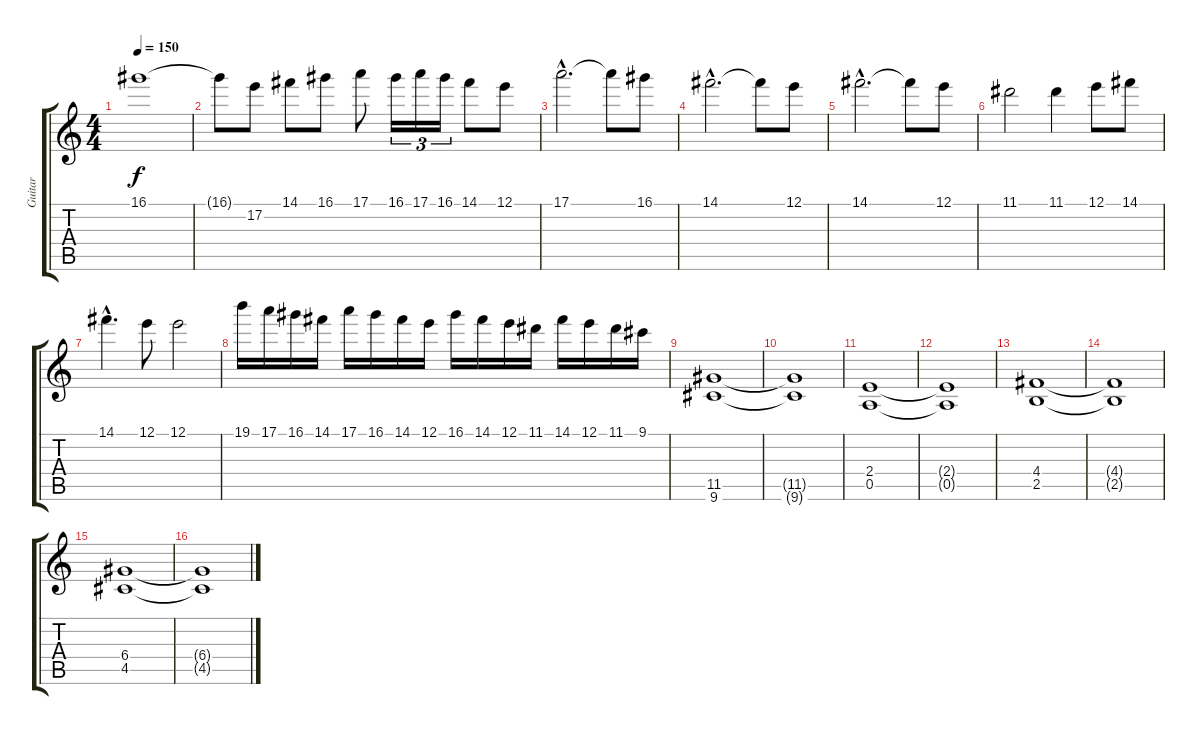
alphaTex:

\track ("Guitar" "Guitar") {instrument distortionguitar}
\staff {score tabs}
\tuning (E4 B3 G3 D3 A2 E2) {hide}
\ts (4 4)
\tempo 150
\clef g2
\ks c
16.1.1{dy f} |
16.1{t}.8 17.2.8 14.1.8 16.1.8 17.1.8 16.1.16{tu (3 2)} 17.1.16{tu (3 2)} 16.1.16{tu (3 2)} 14.1.8 12.1.8 |
17.1{hac}.2{d} 17.1{t}.8 16.1.8 |
14.1{hac}.2{d} 14.1{t}.8 12.1.8 |
14.1{hac}.2{d} 14.1{t}.8 12.1.8 |
11.1.2 11.1.4 12.1.8 14.1.8 |
14.1{hac}.4{d} 12.1.8 12.1.2 |
19.1.16 17.1.16 16.1.16 14.1.16 17.1.16 16.1.16 14.1.16 12.1.16 16.1.16 14.1.16 12.1.16 11.1.16 14.1.16 12.1.16 11.1.16 9.1.16 |
(11.5 9.6).1 |
(11.5{t} 9.6{t}).1 |
(2.4 0.5).1 |
(2.4{t} 0.5{t}).1 |
(4.4 2.5).1 |
(4.4{t} 2.5{t}).1 |
(6.4 4.5).1 |
(6.4{t} 4.5{t}).1
